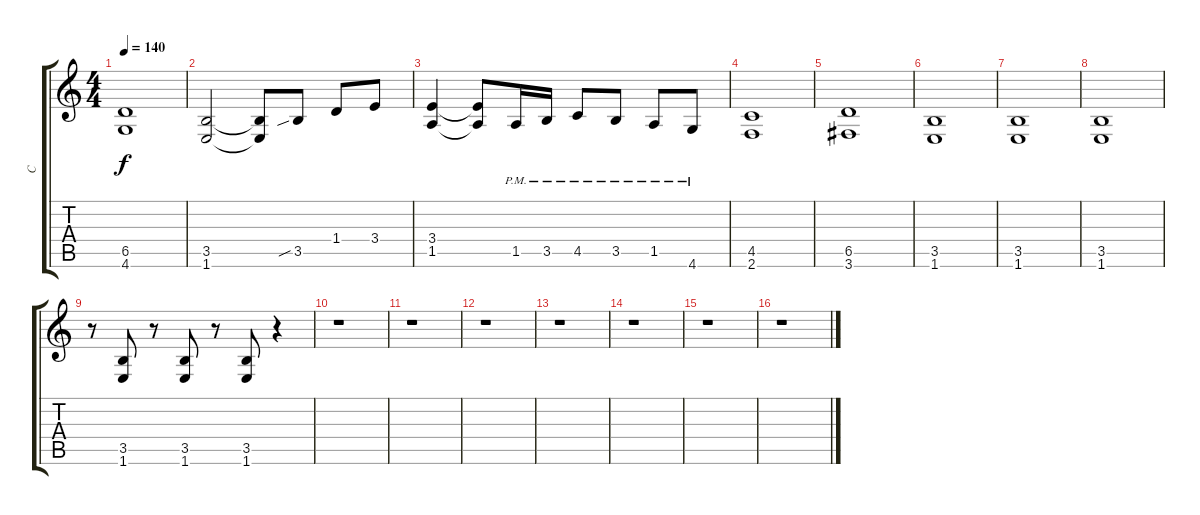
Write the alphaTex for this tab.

\track ("C" "C") {instrument distortionguitar}
\staff {score tabs}
\tuning (Eb4 Bb3 Gb3 Db3 Ab2 Eb2) {hide}
\ts (4 4)
\tempo 140
\clef g2
\ks c
(6.5 4.6).1{dy f} |
(3.5 1.6).2 (3.5{t} 1.6{t}).8 3.5{sib}.8 1.4.8 3.4.8 |
(3.4 1.5).4 (3.4{t} 1.5{t}).8 1.5{pm}.16 3.5{pm}.16 4.5{pm}.8 3.5{pm}.8 1.5{pm}.8 4.6{pm}.8 |
(4.5 2.6).1 |
(6.5 3.6).1 |
(3.5 1.6).1 |
(3.5 1.6).1 |
(3.5 1.6).1 |
r.8 (3.5 1.6).8 r.8 (3.5 1.6).8 r.8 (3.5 1.6).8 r.4 |
r.1 |
r.1 |
r.1 |
r.1 |
r.1 |
r.1 |
r.1
